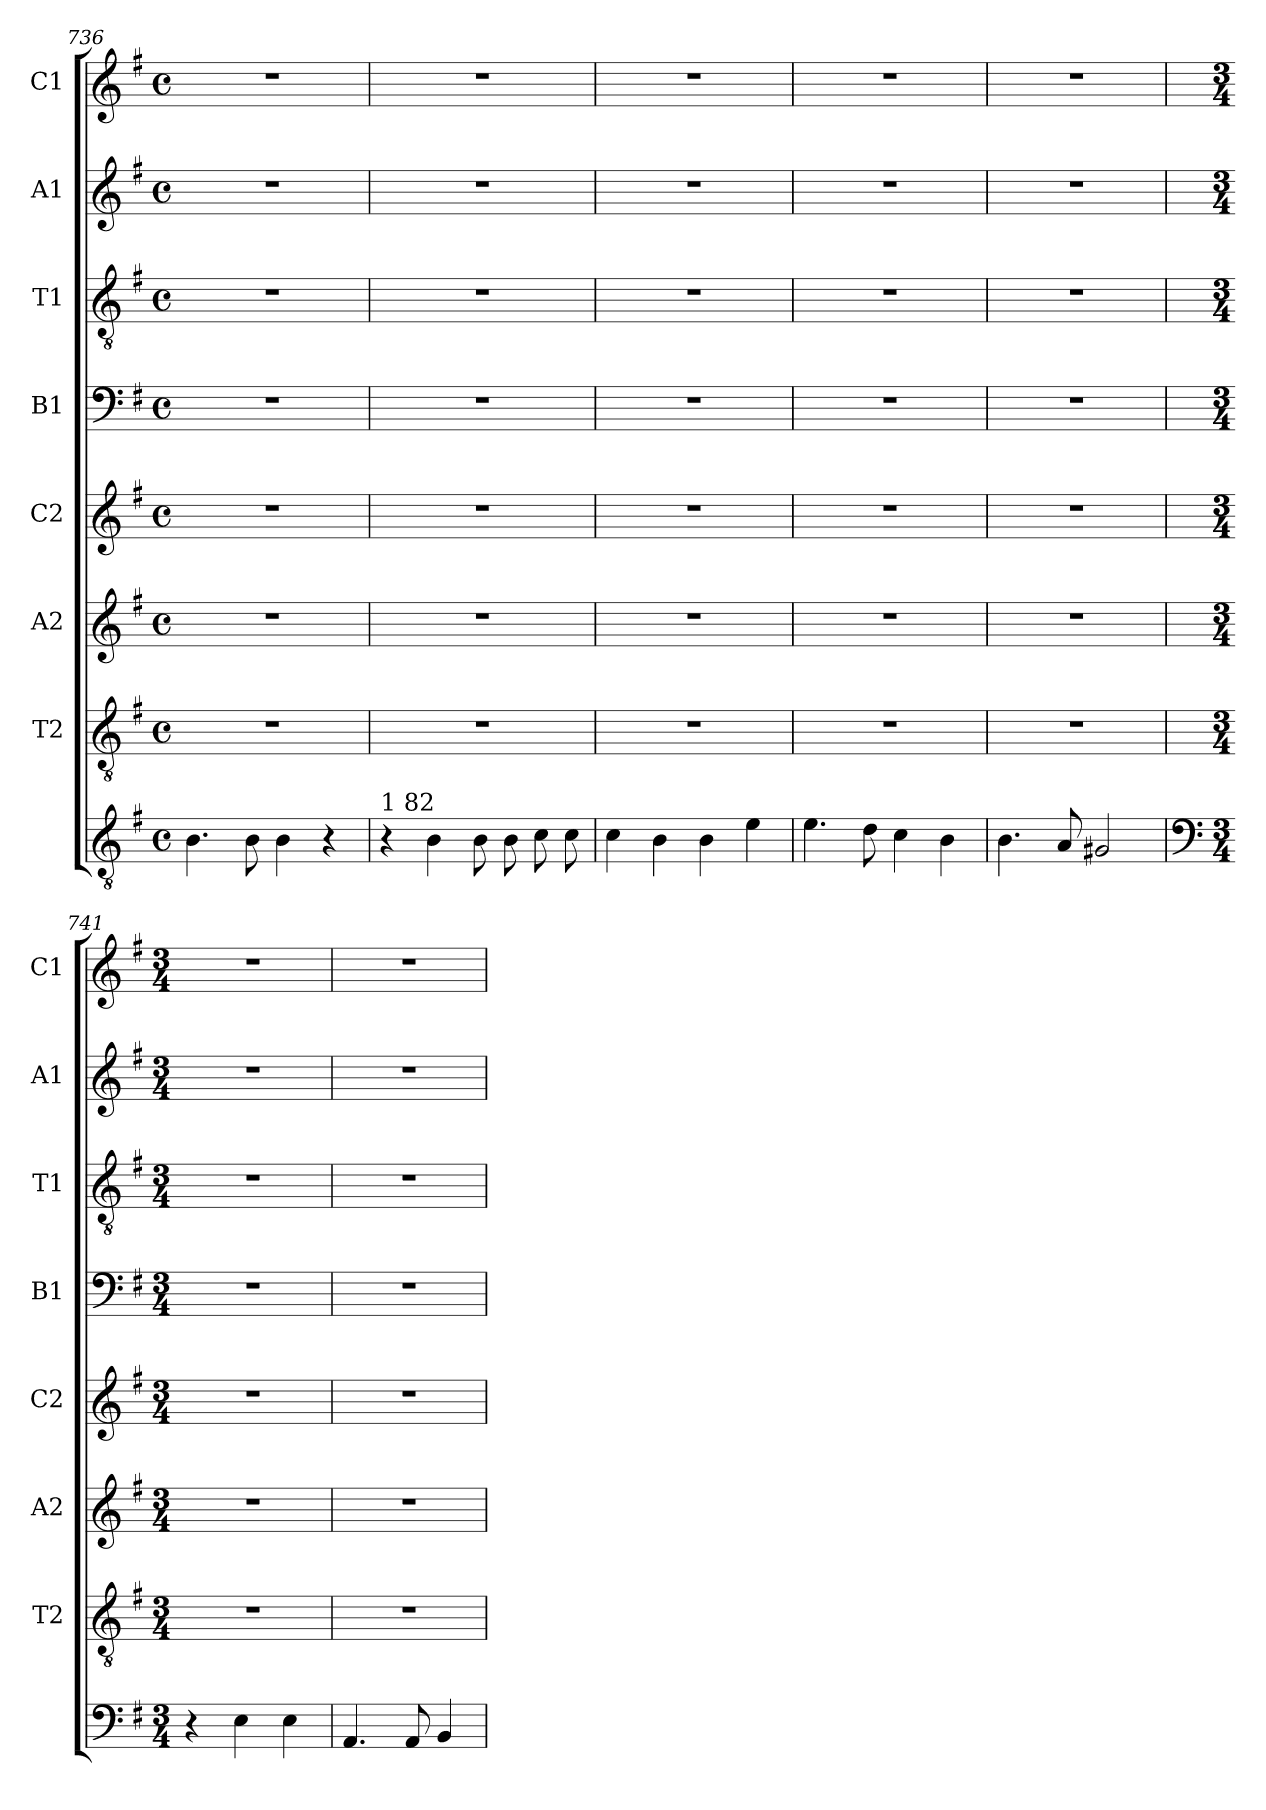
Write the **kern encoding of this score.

**kern	**kern	**kern	**kern	**kern	**kern	**kern	**kern
*part8	*part7	*part6	*part5	*part4	*part3	*part2	*part1
*staff8	*staff7	*staff6	*staff5	*staff4	*staff3	*staff2	*staff1
*	*I"T2	*I"A2	*I"C2	*I"B1	*I"T1	*I"A1	*I"C1
*	*I'T2	*I'A2	*I'C2	*I'B1	*I'T1	*I'A1	*I'C1
*clefGv2	*clefGv2	*clefG2	*clefG2	*clefF4	*clefGv2	*clefG2	*clefG2
*k[f#]	*k[f#]	*k[f#]	*k[f#]	*k[f#]	*k[f#]	*k[f#]	*k[f#]
*G:	*G:	*G:	*G:	*G:	*G:	*G:	*G:
*M4/4	*M4/4	*M4/4	*M4/4	*M4/4	*M4/4	*M4/4	*M4/4
*met(c)	*met(c)	*met(c)	*met(c)	*met(c)	*met(c)	*met(c)	*met(c)
=736	=736	=736	=736	=736	=736	=736	=736
4.B\	1r	1r	1r	1r	1r	1r	1r
8B\	.	.	.	.	.	.	.
4B\	.	.	.	.	.	.	.
4r	.	.	.	.	.	.	.
!!LO:LB:g=z
=737	=737	=737	=737	=737	=737	=737	=737
!LO:TX:a:t=1 82	!	!	!	!	!	!	!
4r	1r	1r	1r	1r	1r	1r	1r
4B\	.	.	.	.	.	.	.
8B\	.	.	.	.	.	.	.
8B\	.	.	.	.	.	.	.
8c\	.	.	.	.	.	.	.
8c\	.	.	.	.	.	.	.
=738	=738	=738	=738	=738	=738	=738	=738
4c\	1r	1r	1r	1r	1r	1r	1r
4B\	.	.	.	.	.	.	.
4B\	.	.	.	.	.	.	.
4e\	.	.	.	.	.	.	.
=739	=739	=739	=739	=739	=739	=739	=739
4.e\	1r	1r	1r	1r	1r	1r	1r
8d\	.	.	.	.	.	.	.
4c\	.	.	.	.	.	.	.
4B\	.	.	.	.	.	.	.
=740	=740	=740	=740	=740	=740	=740	=740
4.B\	1r	1r	1r	1r	1r	1r	1r
8A/	.	.	.	.	.	.	.
2G#X/	.	.	.	.	.	.	.
!!LO:PB:g=z
=741	=741	=741	=741	=741	=741	=741	=741
*clefF4	*	*	*	*	*	*	*
*M3/4	*M3/4	*M3/4	*M3/4	*M3/4	*M3/4	*M3/4	*M3/4
4r	2.r	2.r	2.r	2.r	2.r	2.r	2.r
4E\	.	.	.	.	.	.	.
4E\	.	.	.	.	.	.	.
=742	=742	=742	=742	=742	=742	=742	=742
4.AA/	2.r	2.r	2.r	2.r	2.r	2.r	2.r
8AA/	.	.	.	.	.	.	.
4BB/	.	.	.	.	.	.	.
=	=	=	=	=	=	=	=
*-	*-	*-	*-	*-	*-	*-	*-
